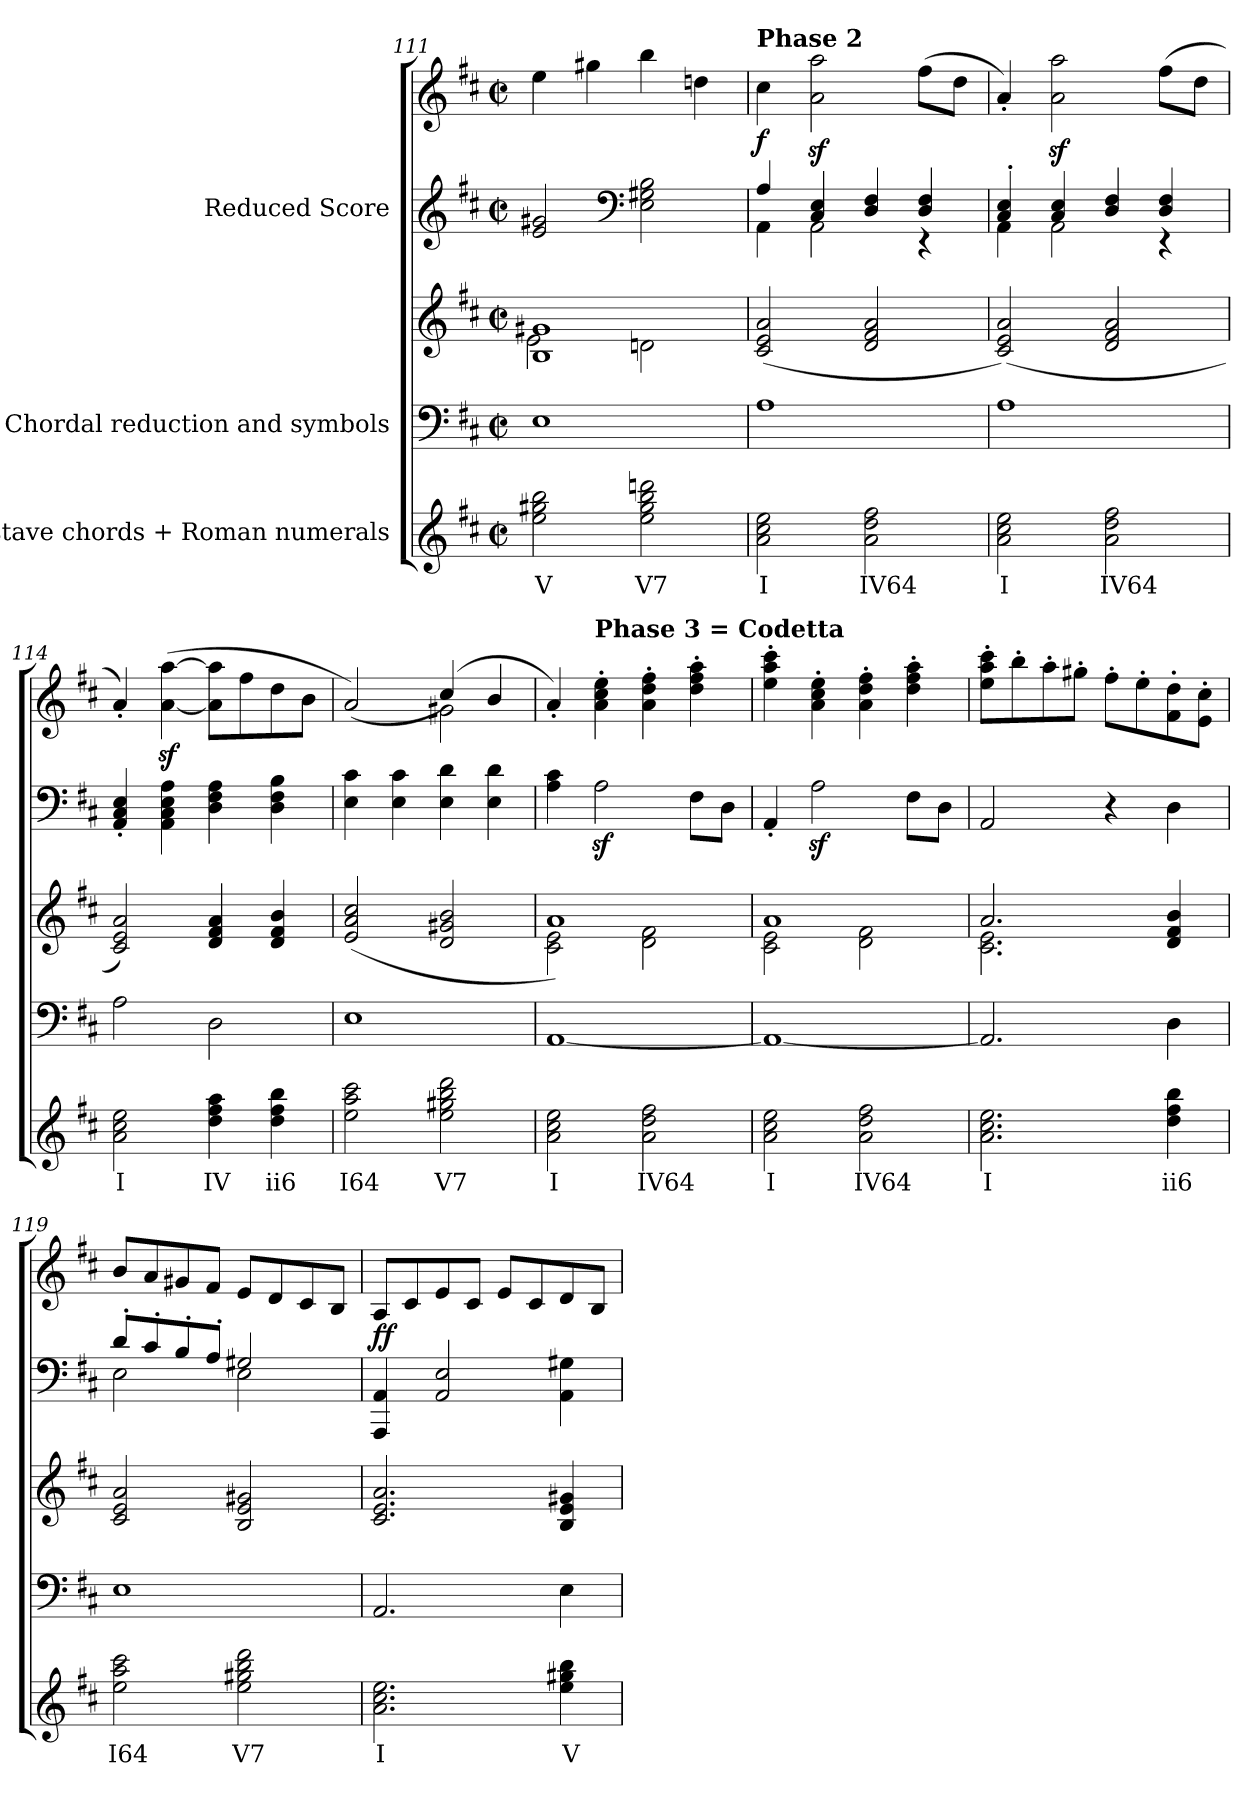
**kern	**text	**kern	**kern	**kern	**kern	**dynam
*part3	*part3	*part2	*part2	*part1	*part1	*part1
*staff5	*staff5	*staff4	*staff3	*staff2	*staff1	*staff1/2
*I"One-stave chords + Roman numerals	*	*I"Chordal reduction and symbols	*	*I"Reduced Score	*	*
*clefG2	*	*clefF4	*clefG2	*clefG2	*clefG2	*
*k[f#c#]	*	*k[f#c#]	*k[f#c#]	*k[f#c#]	*k[f#c#]	*
*	*	*D:	*D:	*D:	*D:	*
*M2/2	*	*M2/2	*M2/2	*M2/2	*M2/2	*
*met(c|)	*	*met(c|)	*met(c|)	*met(c|)	*met(c|)	*
=111	=111	=111	=111	=111	=111	=111
!	!LO:LY:b	!	!	!	!	!
*	*	*	*^	*	*	*
2ee\ 2gg#X\ 2bb\	V	1E	1B 1g#X	2e\	2e/ 2g#X/	4ee\	.
.	.	.	.	.	.	4gg#X\	.
*	*	*	*	*	*clefF4	*	*
!	!LO:LY:b	!	!	!	!	!	!
2ee\ 2gg#\ 2bb\ 2dddn\	V7	.	.	2dn\	2E\ 2G#X\ 2B\	4bb\	.
.	.	.	.	.	.	4ddn\	.
*	*	*	*v	*v	*	*	*
!!LO:LB:g=z
=112	=112	=112	=112	=112	=112	=112
!	!	!	!	!	!LO:TX:a:B:t=Phase 2	!
!	!LO:LY:b	!	!	!	!	!LO:DY:b
*	*	*	*	*^	*	*
2a\ 2cc#\ 2ee\	I	1A	(<2c#/ 2e/ 2a/	4A/	4AA\	4cc#\	f
.	.	.	.	4C#/ 4E/	2AA\	2a\z< 2aa\z<	.
!	!LO:LY:b	!	!	!	!	!	!
2a\ 2dd\ 2ff#\	IV64	.	2d/ 2f#/ 2a/	4D/ 4F#/	.	.	.
.	.	.	.	4D/ 4F#/	4r	(>8ff#\L	.
.	.	.	.	.	.	8dd\J	.
=113	=113	=113	=113	=113	=113	=113	=113
!	!LO:LY:b	!	!	!	!	!	!
2a\ 2cc#\ 2ee\	I	1A	(<2c#/ 2e/ 2a/)	4C#/' 4E/'	4AA\	4a'/)	.
.	.	.	.	4C#/ 4E/	2AA\	2a\z< 2aa\z<	.
!	!LO:LY:b	!	!	!	!	!	!
2a\ 2dd\ 2ff#\	IV64	.	2d/ 2f#/ 2a/	4D/ 4F#/	.	.	.
.	.	.	.	4D/ 4F#/	4r	(>8ff#\L	.
.	.	.	.	.	.	8dd\J	.
*	*	*	*	*v	*v	*	*
=114	=114	=114	=114	=114	=114	=114
!	!LO:LY:b	!	!	!	!	!
2a\ 2cc#\ 2ee\	I	2A\	2c#/ 2e/ 2a/)	4AA/' 4C#/' 4E/'	4a'/)	.
.	.	.	.	4AA\ 4C#\ 4E\ 4A\	(>[4a\z< [4aa\z<	.
!	!LO:LY:b	!	!	!	!	!
4dd\ 4ff#\ 4aa\	IV	2D\	4d/ 4f#/ 4a/	4D\ 4F#\ 4A\	8a\] 8aa\]L	.
.	.	.	.	.	8ff#\	.
!	!LO:LY:b	!	!	!	!	!
4dd\ 4ff#\ 4bb\	ii6	.	4d/ 4f#/ 4b/	4D\ 4F#\ 4B\	8dd\	.
.	.	.	.	.	8b\J	.
=115	=115	=115	=115	=115	=115	=115
!	!LO:LY:b	!	!	!	!	!
*	*	*	*	*	*^	*
2ee\ 2aa\ 2ccc#\	I64	1E	(>2e/ 2a/ 2cc#/	4E\ 4c#\	(<2a/)	2ryy	.
.	.	.	.	4E\ 4c#\	.	.	.
!	!LO:LY:b	!	!	!	!	!	!
2ee\ 2gg#X\ 2bb\ 2ddd\	V7	.	2d/ 2g#X/ 2b/	4E\ 4d\	(>4cc#/)	2g#X\	.
.	.	.	.	4E\ 4d\	4b/	.	.
*	*	*	*	*	*v	*v	*
!!LO:PB:g=z
=116	=116	=116	=116	=116	=116	=116
!	!LO:LY:b	!	!	!	!	!
*	*	*	*^	*	*	*
2a\ 2cc#\ 2ee\	I	[1AA	1a)	2c#\ 2e\	4A\ 4c#\	4a'/)	.
!	!	!	!	!	!	!LO:TX:a:B:t=Phase 3 = Codetta	!
.	.	.	.	.	2Az<\	4a\' 4cc#\' 4ee\'	.
!	!LO:LY:b	!	!	!	!	!	!
2a\ 2dd\ 2ff#\	IV64	.	.	2d\ 2f#\	.	4a\' 4dd\' 4ff#\'	.
.	.	.	.	.	8F#\L	4dd\' 4ff#\' 4aa\'	.
.	.	.	.	.	8D\J	.	.
=117	=117	=117	=117	=117	=117	=117	=117
!	!LO:LY:b	!	!	!	!	!	!
2a\ 2cc#\ 2ee\	I	1AA_	1a	2c#\ 2e\	4AA'/	4ee\' 4aa\' 4ccc#\'	.
.	.	.	.	.	2Az<\	4a\' 4cc#\' 4ee\'	.
!	!LO:LY:b	!	!	!	!	!	!
2a\ 2dd\ 2ff#\	IV64	.	.	2d\ 2f#\	.	4a\' 4dd\' 4ff#\'	.
.	.	.	.	.	8F#\L	4dd\' 4ff#\' 4aa\'	.
.	.	.	.	.	8D\J	.	.
=118	=118	=118	=118	=118	=118	=118	=118
!	!LO:LY:b	!	!	!	!	!	!
2.a\ 2.cc#\ 2.ee\	I	2.AA/]	2.a/	2.c#\ 2.e\	2AA/	8ee\' 8aa\' 8ccc#\'L	.
.	.	.	.	.	.	8bb'\	.
.	.	.	.	.	.	8aa'\	.
.	.	.	.	.	.	8gg#X'\J	.
.	.	.	.	.	4r	8ff#'\L	.
.	.	.	.	.	.	8ee'\	.
!	!LO:LY:b	!	!	!	!	!	!
4dd\ 4ff#\ 4bb\	ii6	4D\	4d/ 4f#/ 4b/	4ryy	4D\	8f#\' 8dd\'	.
.	.	.	.	.	.	8e\' 8cc#\'J	.
*	*	*	*v	*v	*	*	*
=119	=119	=119	=119	=119	=119	=119
!	!LO:LY:b	!	!	!	!	!
*	*	*	*	*^	*	*
2ee\ 2aa\ 2ccc#\	I64	1E	2c#/ 2e/ 2a/	8d'/L	2E\	8b/L	.
.	.	.	.	8c#'/	.	8a/	.
.	.	.	.	8B'/	.	8g#X/	.
.	.	.	.	8A'/J	.	8f#/J	.
!	!LO:LY:b	!	!	!	!	!	!
2ee\ 2gg#X\ 2bb\ 2ddd\	V7	.	2B/ 2e/ 2g#X/	2G#X/	2E\	8e/L	.
.	.	.	.	.	.	8d/	.
.	.	.	.	.	.	8c#/	.
.	.	.	.	.	.	8B/J	.
*	*	*	*	*v	*v	*	*
!!LO:LB:g=z
=120	=120	=120	=120	=120	=120	=120
!	!LO:LY:b	!	!	!	!	!LO:DY:b
2.a\ 2.cc#\ 2.ee\	I	2.AA/	2.c#/ 2.e/ 2.a/	4AAA/ 4AA/	8A/L	ff
.	.	.	.	.	8c#/	.
.	.	.	.	2AA/ 2E/	8e/	.
.	.	.	.	.	8c#/J	.
.	.	.	.	.	8e/L	.
.	.	.	.	.	8c#/	.
!	!LO:LY:b	!	!	!	!	!
4ee\ 4gg#X\ 4bb\	V	4E\	4B/ 4e/ 4g#X/	4AA\ 4G#X\	8d/	.
.	.	.	.	.	8B/J	.
=	=	=	=	=	=	=
*-	*-	*-	*-	*-	*-	*-
